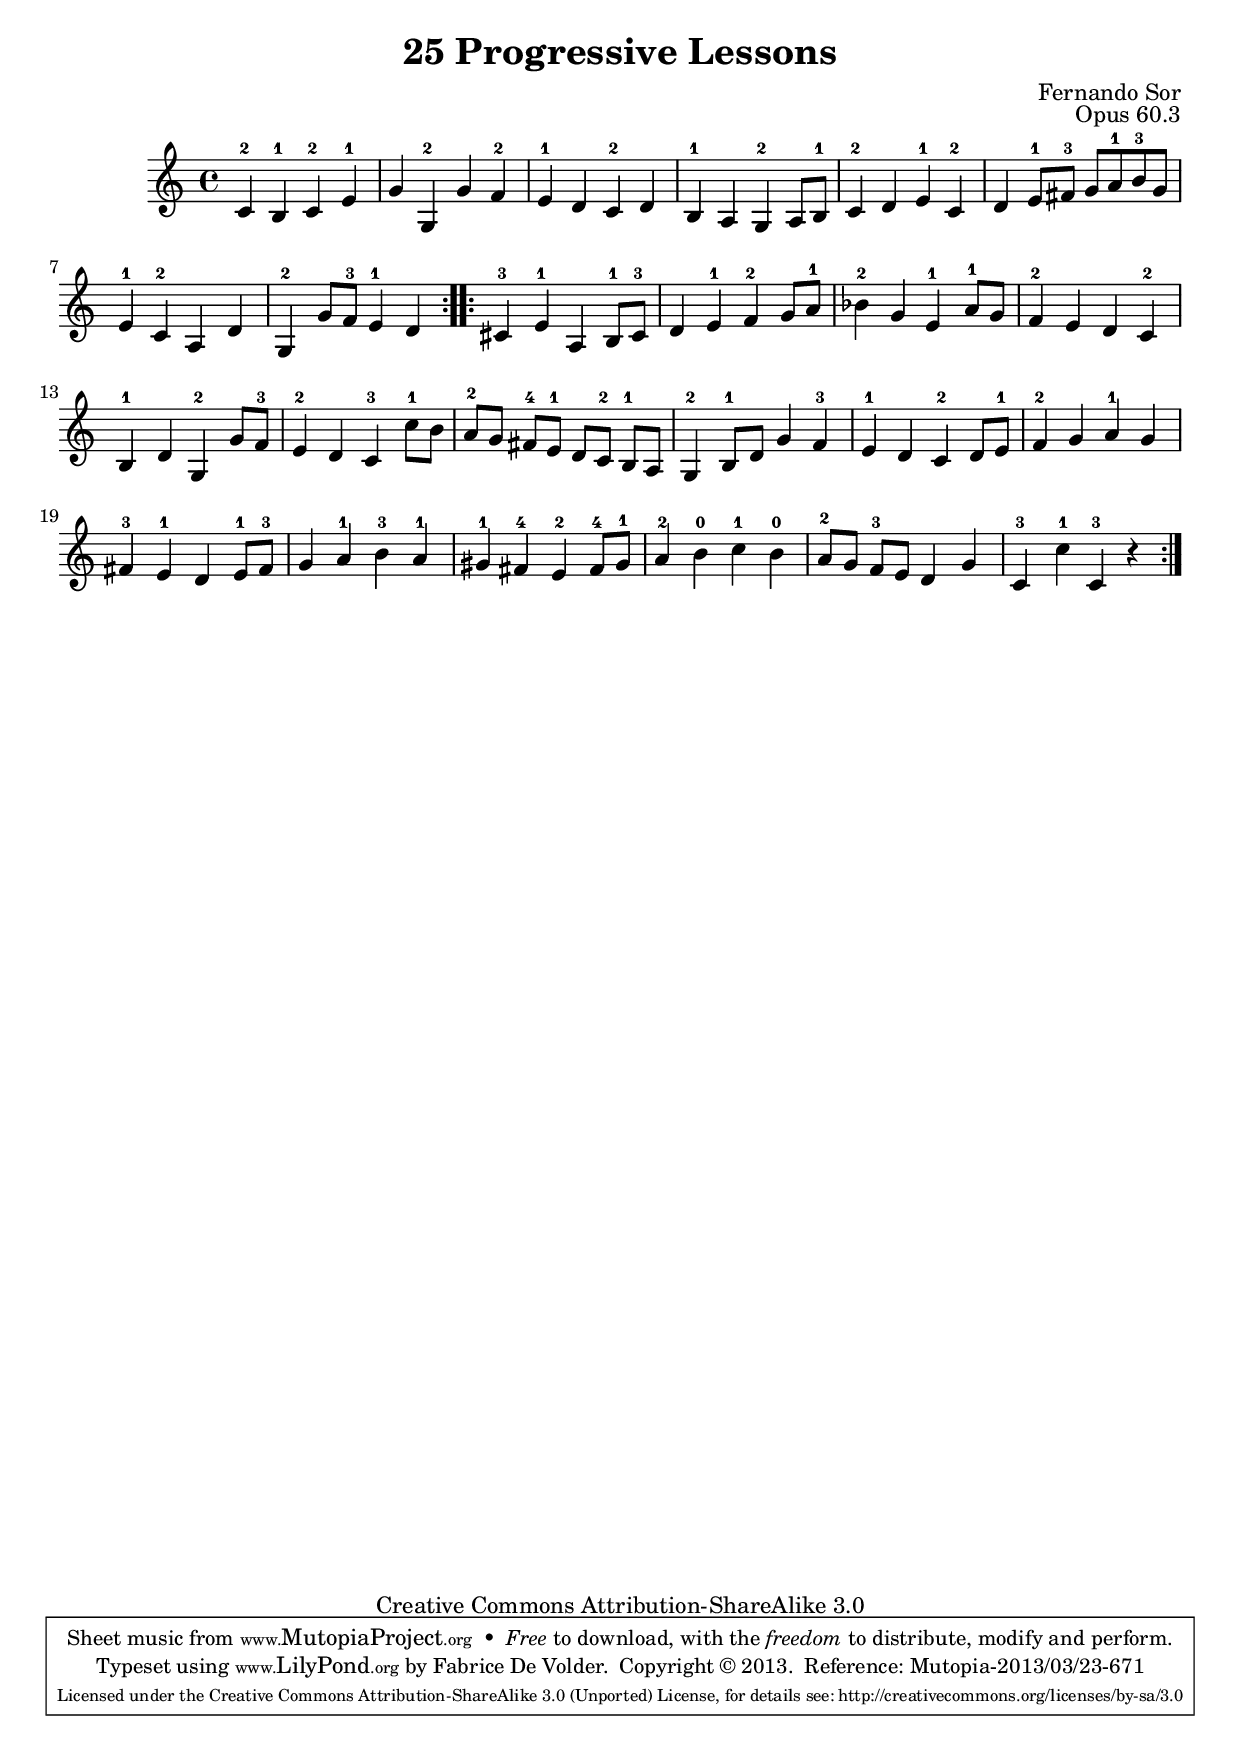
\version "2.16.1"
\header {
 title    = "25 Progressive Lessons"
 opus     = "Opus 60.3"
 composer = "Fernando Sor"

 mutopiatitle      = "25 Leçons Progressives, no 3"
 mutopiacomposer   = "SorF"
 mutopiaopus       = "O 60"
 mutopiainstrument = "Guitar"
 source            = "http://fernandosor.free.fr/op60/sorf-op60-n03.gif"
 date              = "19th C."
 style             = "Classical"
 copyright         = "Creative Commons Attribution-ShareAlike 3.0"
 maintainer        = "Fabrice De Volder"
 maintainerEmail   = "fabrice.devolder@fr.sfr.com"
 filename          = "sor_op60_03.ly"

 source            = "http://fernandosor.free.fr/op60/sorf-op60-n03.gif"
 enterdby          = "Fabrice De Volder"

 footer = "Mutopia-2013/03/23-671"
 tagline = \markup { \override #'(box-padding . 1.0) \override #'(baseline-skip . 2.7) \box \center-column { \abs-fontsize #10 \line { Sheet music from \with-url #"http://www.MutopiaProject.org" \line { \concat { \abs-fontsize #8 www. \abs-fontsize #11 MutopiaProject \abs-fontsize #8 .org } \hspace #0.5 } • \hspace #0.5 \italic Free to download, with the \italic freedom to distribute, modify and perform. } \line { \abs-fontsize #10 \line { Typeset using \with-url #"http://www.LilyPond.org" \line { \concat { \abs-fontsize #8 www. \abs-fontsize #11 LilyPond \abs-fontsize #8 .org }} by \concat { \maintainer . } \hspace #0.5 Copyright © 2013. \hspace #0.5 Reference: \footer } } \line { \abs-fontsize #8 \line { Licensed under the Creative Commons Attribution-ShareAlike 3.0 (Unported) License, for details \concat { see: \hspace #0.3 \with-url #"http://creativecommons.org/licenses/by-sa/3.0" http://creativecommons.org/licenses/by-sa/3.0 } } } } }
}

notes = \relative c' {
  \repeat volta 2 {
    c4-2 b-1 c-2 e-1
    g g,-2 g' f-2
    e-1 d c-2 d
    b-1 a g-2 a8 b-1
    c4-2 d e-1 c-2
    d e8-1 fis-3 g a-1 b-3 g

   e4-1 c-2 a d
   g,-2 g'8 f-3 e4-1 d
  }
  \repeat volta 2 {
    cis-3 e-1 a, b8-1 cis-3
    d4 e-1 f-2 g8 a-1 
    bes4-2  g e-1 a8-1 g
    f4-2 e d c-2

    b-1 d g,-2 g'8 f-3
    e4-2 d c-3 c'8-1 b
    a-2[ g] fis-4[ e-1] d[ c-2] b-1 a
    g4-2 b8-1 d g4 f-3
    e-1 d c-2 d8 e-1
    f4-2 g a-1 g 

    fis-3 e-1 d e8-1 fis-3
    g4 a-1 b-3 a-1
    gis-1 fis-4 e-2 fis8-4 gis-1
    a4-2 b-0 c-1 b-0
    a8-2[ g] f-3 e d4 g
    c,-3 c'-1 c,-3 r
  }
}

\score {
  \context Staff <<
    \time 4/4
    \key c \major
    \clef violin
    \set Staff.midiInstrument ="acoustic guitar (nylon)"
    \transposition c \notes
  >>
\layout {}

  \midi {
    \tempo 4 = 160
    }


}
